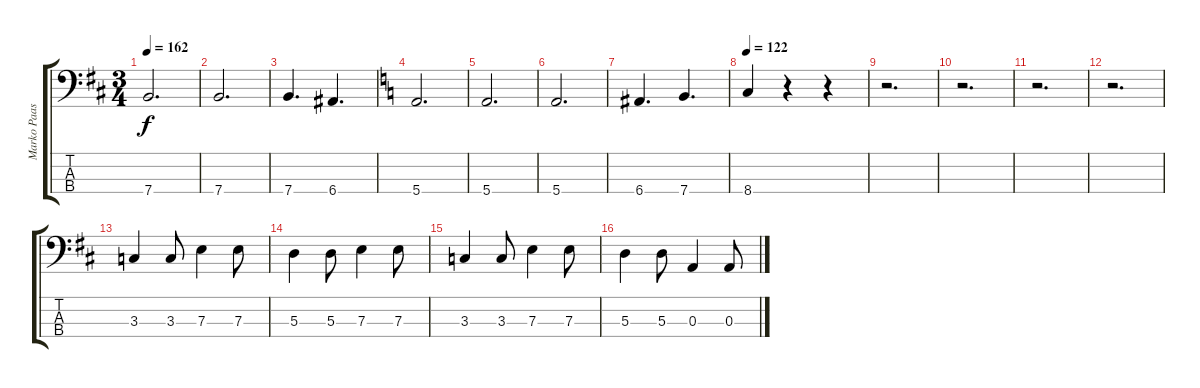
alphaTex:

\track ("Marko Paasikoski (Bass)" "Marko Paas") {instrument electricbasspick}
\staff {score tabs}
\tuning (G2 D2 A1 E1) {hide}
\ts (3 4)
\tempo 162
\clef f4
\ks d
7.4.2{d dy f} |
7.4.2{d} |
7.4.4{d} 6.4.4{d} |
\ks c
5.4.2{d} |
5.4.2{d} |
5.4.2{d} |
6.4.4{d} 7.4.4{d} |
\tempo 122
8.4.4 r.4 r.4 |
r.2{d} |
r.2{d} |
r.2{d} |
r.2{d} |
\ks d
3.3.4 3.3.8 7.3.4 7.3.8 |
5.3.4 5.3.8 7.3.4 7.3.8 |
3.3.4 3.3.8 7.3.4 7.3.8 |
5.3.4 5.3.8 0.3.4 0.3.8
